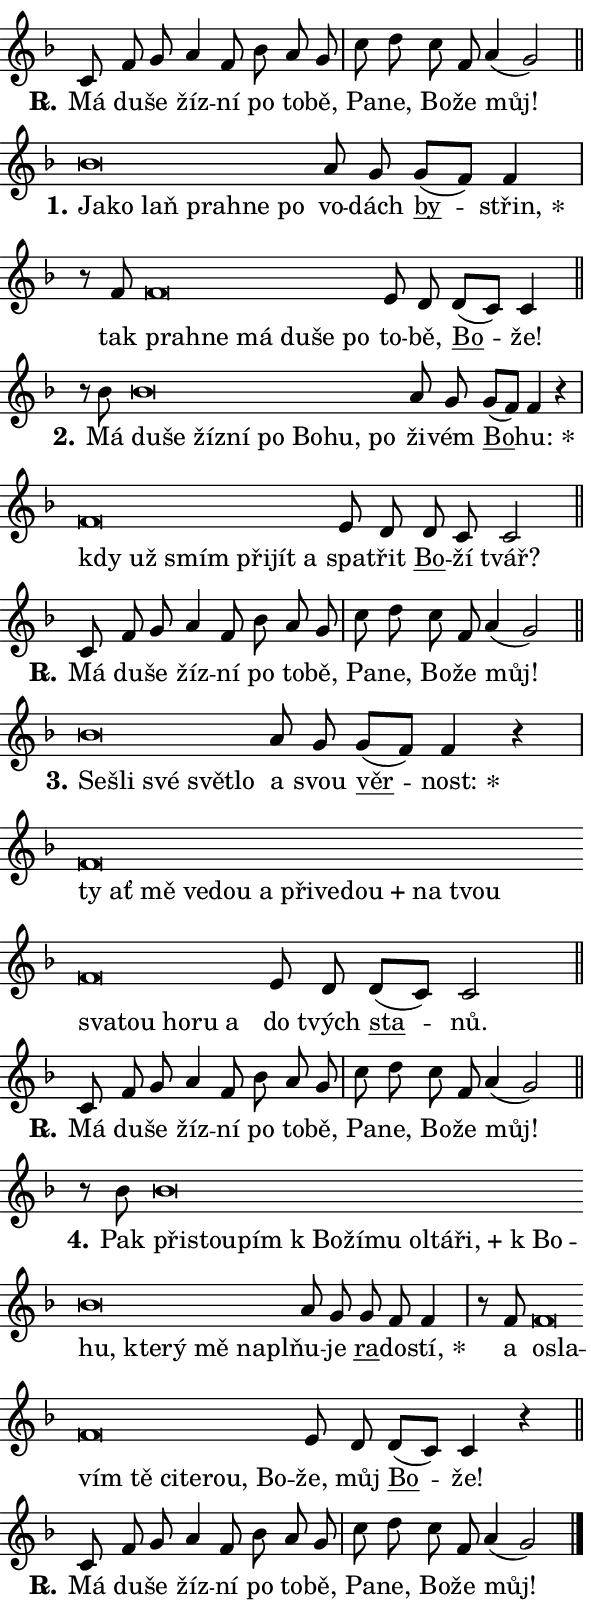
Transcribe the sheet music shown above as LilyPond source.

\version "2.24.0"
\header { tagline = "" }
\paper {
  indent = 0\cm
  top-margin = 0\cm
  right-margin = 0.13\cm % to fit lyric hyphens
  bottom-margin = 0\cm
  left-margin = 0\cm
  paper-width = 10\cm
  page-breaking = #ly:one-page-breaking
  system-system-spacing.basic-distance = #11
  score-system-spacing.basic-distance = #11
  ragged-last = ##f
}


%% Author: Thomas Morley
%% https://lists.gnu.org/archive/html/lilypond-user/2020-05/msg00002.html
#(define (line-position grob)
"Returns position of @var[grob} in current system:
   @code{'start}, if at first time-step
   @code{'end}, if at last time-step
   @code{'middle} otherwise
"
  (let* ((col (ly:item-get-column grob))
         (ln (ly:grob-object col 'left-neighbor))
         (rn (ly:grob-object col 'right-neighbor))
         (col-to-check-left (if (ly:grob? ln) ln col))
         (col-to-check-right (if (ly:grob? rn) rn col))
         (break-dir-left
           (and
             (ly:grob-property col-to-check-left 'non-musical #f)
             (ly:item-break-dir col-to-check-left)))
         (break-dir-right
           (and
             (ly:grob-property col-to-check-right 'non-musical #f)
             (ly:item-break-dir col-to-check-right))))
        (cond ((eqv? 1 break-dir-left) 'start)
              ((eqv? -1 break-dir-right) 'end)
              (else 'middle))))

#(define (tranparent-at-line-position vctor)
  (lambda (grob)
  "Relying on @code{line-position} select the relevant enry from @var{vctor}.
Used to determine transparency,"
    (case (line-position grob)
      ((end) (not (vector-ref vctor 0)))
      ((middle) (not (vector-ref vctor 1)))
      ((start) (not (vector-ref vctor 2))))))

noteHeadBreakVisibility =
#(define-music-function (break-visibility)(vector?)
"Makes @code{NoteHead}s transparent relying on @var{break-visibility}"
#{
  \override NoteHead.transparent =
    #(tranparent-at-line-position break-visibility)
#})

#(define delete-ledgers-for-transparent-note-heads
  (lambda (grob)
    "Reads whether a @code{NoteHead} is transparent.
If so this @code{NoteHead} is removed from @code{'note-heads} from
@var{grob}, which is supposed to be @code{LedgerLineSpanner}.
As a result ledgers are not printed for this @code{NoteHead}"
    (let* ((nhds-array (ly:grob-object grob 'note-heads))
           (nhds-list
             (if (ly:grob-array? nhds-array)
                 (ly:grob-array->list nhds-array)
                 '()))
           ;; Relies on the transparent-property being done before
           ;; Staff.LedgerLineSpanner.after-line-breaking is executed.
           ;; This is fragile ...
           (to-keep
             (remove
               (lambda (nhd)
                 (ly:grob-property nhd 'transparent #f))
               nhds-list)))
      ;; TODO find a better method to iterate over grob-arrays, similiar
      ;; to filter/remove etc for lists
      ;; For now rebuilt from scratch
      (set! (ly:grob-object grob 'note-heads)  '())
      (for-each
        (lambda (nhd)
          (ly:pointer-group-interface::add-grob grob 'note-heads nhd))
        to-keep))))

squashNotes = {
  \override NoteHead.X-extent = #'(-0.2 . 0.2)
  \override NoteHead.Y-extent = #'(-0.75 . 0)
  \override NoteHead.stencil =
    #(lambda (grob)
       (let ((pos (ly:grob-property grob 'staff-position)))
         (begin
           (if (< pos -7) (display "ERROR: Lower brevis then expected\n") (display ""))
           (if (<= pos -6) ly:text-interface::print ly:note-head::print))))
}
unSquashNotes = {
  \revert NoteHead.X-extent
  \revert NoteHead.Y-extent
  \revert NoteHead.stencil
}

hideNotes = \noteHeadBreakVisibility #begin-of-line-visible
unHideNotes = \noteHeadBreakVisibility #all-visible

% work-around for resetting accidentals
% https://lilypond.org/doc/v2.23/Documentation/notation/displaying-rhythms#unmetered-music
cadenzaMeasure = {
  \cadenzaOff
  \partial 1024 s1024
  \cadenzaOn
}

#(define-markup-command (accent layout props text) (markup?)
  "Underline accented syllable"
  (interpret-markup layout props
    #{\markup \override #'(offset . 4.3) \underline { #text }#}))

responsum = \markup \concat {
  "R" \hspace #-1.05 \path #0.1 #'((moveto 0 0.07) (lineto 0.9 0.8)) \hspace #0.05 "."
}

spaceSize = #0.6828661417322834 % exact space size for TeX Gyre Schola

\layout {
  \context {
    \Staff
    \remove "Time_signature_engraver"
    \override LedgerLineSpanner.after-line-breaking = #delete-ledgers-for-transparent-note-heads
  }
  \context {
    \Lyrics {
      \override LyricSpace.minimum-distance = \spaceSize
      \override LyricText.font-name = #"TeX Gyre Schola"
      \override LyricText.font-size = 1
      \override StanzaNumber.font-name = #"TeX Gyre Schola Bold"
      \override StanzaNumber.font-size = 1
    }
  }
  \context {
    \Score 
    \override NoteHead.text =
      #(lambda (grob) 
        (let ((pos (ly:grob-property grob 'staff-position)))
          #{\markup {
            \combine
              \halign #-0.55 \raise #(if (= pos -6) 0 0.5) \override #'(thickness . 2) \draw-line #'(3.2 . 0)
              \musicglyph "noteheads.sM1"
          }#}))
  }
}

% magnetic-lyrics.ily
%
%   written by
%     Jean Abou Samra <jean@abou-samra.fr>
%     Werner Lemberg <wl@gnu.org>
%
%   adapted by
%     Jiri Hon <jiri.hon@gmail.com>
%
% Version 2022-Apr-15

% https://www.mail-archive.com/lilypond-user@gnu.org/msg149350.html

#(define (Left_hyphen_pointer_engraver context)
   "Collect syllable-hyphen-syllable occurrences in lyrics and store
them in properties.  This engraver only looks to the left.  For
example, if the lyrics input is @code{foo -- bar}, it does the
following.

@itemize @bullet
@item
Set the @code{text} property of the @code{LyricHyphen} grob between
@q{foo} and @q{bar} to @code{foo}.

@item
Set the @code{left-hyphen} property of the @code{LyricText} grob with
text @q{foo} to the @code{LyricHyphen} grob between @q{foo} and
@q{bar}.
@end itemize

Use this auxiliary engraver in combination with the
@code{lyric-@/text::@/apply-@/magnetic-@/offset!} hook."
   (let ((hyphen #f)
         (text #f))
     (make-engraver
      (acknowledgers
       ((lyric-syllable-interface engraver grob source-engraver)
        (set! text grob)))
      (end-acknowledgers
       ((lyric-hyphen-interface engraver grob source-engraver)
        ;(when (not (grob::has-interface grob 'lyric-space-interface))
          (set! hyphen grob)));)
      ((stop-translation-timestep engraver)
       (when (and text hyphen)
         (ly:grob-set-object! text 'left-hyphen hyphen))
       (set! text #f)
       (set! hyphen #f)))))

#(define (lyric-text::apply-magnetic-offset! grob)
   "If the space between two syllables is less than the value in
property @code{LyricText@/.details@/.squash-threshold}, move the right
syllable to the left so that it gets concatenated with the left
syllable.

Use this function as a hook for
@code{LyricText@/.after-@/line-@/breaking} if the
@code{Left_@/hyphen_@/pointer_@/engraver} is active."
   (let ((hyphen (ly:grob-object grob 'left-hyphen #f)))
     (when hyphen
       (let ((left-text (ly:spanner-bound hyphen LEFT)))
         (when (grob::has-interface left-text 'lyric-syllable-interface)
           (let* ((common (ly:grob-common-refpoint grob left-text X))
                  (this-x-ext (ly:grob-extent grob common X))
                  (left-x-ext
                   (begin
                     ;; Trigger magnetism for left-text.
                     (ly:grob-property left-text 'after-line-breaking)
                     (ly:grob-extent left-text common X)))
                  ;; `delta` is the gap width between two syllables.
                  (delta (- (interval-start this-x-ext)
                            (interval-end left-x-ext)))
                  (details (ly:grob-property grob 'details))
                  (threshold (assoc-get 'squash-threshold details 0.2)))
             (when (< delta threshold)
               (let* (;; We have to manipulate the input text so that
                      ;; ligatures crossing syllable boundaries are not
                      ;; disabled.  For languages based on the Latin
                      ;; script this is essentially a beautification.
                      ;; However, for non-Western scripts it can be a
                      ;; necessity.
                      (lt (ly:grob-property left-text 'text))
                      (rt (ly:grob-property grob 'text))
                      (is-space (grob::has-interface hyphen 'lyric-space-interface))
                      (space (if is-space " " ""))
                      (extra-delta (if is-space spaceSize 0))
                      ;; Append new syllable.
                      (ltrt-space (if (and (string? lt) (string? rt))
                                (string-append lt space rt)
                                (make-concat-markup (list lt space rt))))
                      ;; Right-align `ltrt` to the right side.
                      (ltrt-space-markup (grob-interpret-markup
                               grob
                               (make-translate-markup
                                (cons (interval-length this-x-ext) 0)
                                (make-right-align-markup ltrt-space)))))
                 (begin
                   ;; Don't print `left-text`.
                   (ly:grob-set-property! left-text 'stencil #f)
                   ;; Set text and stencil (which holds all collected
                   ;; syllables so far) and shift it to the left.
                   (ly:grob-set-property! grob 'text ltrt-space)
                   (ly:grob-set-property! grob 'stencil ltrt-space-markup)
                   (ly:grob-translate-axis! grob (- (- delta extra-delta)) X))))))))))


#(define (lyric-hyphen::displace-bounds-first grob)
   ;; Make very sure this callback isn't triggered too early.
   (let ((left (ly:spanner-bound grob LEFT))
         (right (ly:spanner-bound grob RIGHT)))
     (ly:grob-property left 'after-line-breaking)
     (ly:grob-property right 'after-line-breaking)
     (ly:lyric-hyphen::print grob)))

squashThreshold = #0.4

\layout {
  \context {
    \Lyrics
    \consists #Left_hyphen_pointer_engraver
    \override LyricText.after-line-breaking =
      #lyric-text::apply-magnetic-offset!
    \override LyricHyphen.stencil = #lyric-hyphen::displace-bounds-first
    \override LyricText.details.squash-threshold = \squashThreshold
    \override LyricHyphen.minimum-distance = 0
    \override LyricHyphen.minimum-length = \squashThreshold
  }
}

squashText = \override LyricText.details.squash-threshold = 9999
unSquashText = \override LyricText.details.squash-threshold = \squashThreshold

leftText = \override LyricText.self-alignment-X = #LEFT
unLeftText = \revert LyricText.self-alignment-X

starOffset = #(lambda (grob) 
                (let ((x_offset (ly:self-alignment-interface::aligned-on-x-parent grob)))
                  (if (= x_offset 0) 0 (+ x_offset 1.2))))

star = #(define-music-function (syllable)(string?)
"Append star separator at the end of a syllable"
#{
  \once \override LyricText.X-offset = #starOffset
  \lyricmode { \markup {
    #syllable
    \override #'((font-name . "TeX Gyre Schola Bold")) \hspace #0.2 \lower #0.65 \larger "*"
  } }
#})

starAccent = #(define-music-function (syllable)(string?)
"Append star separator at the end of a syllable and make accent"
#{
  \once \override LyricText.X-offset = #starOffset
  \lyricmode { \markup {
    \accent #syllable
    \override #'((font-name . "TeX Gyre Schola Bold")) \hspace #0.2 \lower #0.65 \larger "*"
  } }
#})

breath = #(define-music-function (syllable)(string?)
"Append breathing indicator at the end of a syllable"
#{
  \lyricmode { \markup { #syllable "+" } }
#})

optionalBreath = #(define-music-function (syllable)(string?)
"Append optional breathing indicator at the end of a syllable"
#{
  \lyricmode { \markup { #syllable "(+)" } }
#})


\score {
    <<
        \new Voice = "melody" { \cadenzaOn \key f \major \relative { c'8 f g a4 f8 bes a g \cadenzaMeasure \bar "|" c d \bar "" c f, \bar "" a4( g2) \cadenzaMeasure \bar "||" \break } }
        \new Lyrics \lyricsto "melody" { \lyricmode { \set stanza = \responsum
Má du -- še žíz -- ní po to -- bě, Pa -- ne, Bo -- že můj! } }
    >>
    \layout {}
}

\score {
    <<
        \new Voice = "melody" { \cadenzaOn \key f \major \relative { \squashNotes bes'\breve*1/16 \hideNotes \breve*1/16 \bar "" \breve*1/16 \bar "" \breve*1/16 \bar "" \breve*1/16 \breve*1/16 \bar "" \unHideNotes \unSquashNotes a8 g \bar "" g[( f)] f4 \cadenzaMeasure \bar "|" r8 f \squashNotes f\breve*1/16 \hideNotes \breve*1/16 \bar "" \breve*1/16 \bar "" \breve*1/16 \bar "" \breve*1/16 \breve*1/16 \bar "" \unHideNotes \unSquashNotes e8 d \bar "" d[( c)] c4 \cadenzaMeasure \bar "||" \break } }
        \new Lyrics \lyricsto "melody" { \lyricmode { \set stanza = "1."
\leftText Ja -- \squashText ko laň pra -- hne po \unLeftText \unSquashText vo -- dách \markup \accent by -- \star střin, tak \leftText pra -- \squashText hne má du -- še po \unLeftText \unSquashText to -- bě, \markup \accent Bo -- že! } }
    >>
    \layout {}
}

\score {
    <<
        \new Voice = "melody" { \cadenzaOn \key f \major \relative { r8 bes' \squashNotes bes\breve*1/16 \hideNotes \breve*1/16 \bar "" \breve*1/16 \bar "" \breve*1/16 \bar "" \breve*1/16 \bar "" \breve*1/16 \bar "" \breve*1/16 \breve*1/16 \bar "" \unHideNotes \unSquashNotes a8 g \bar "" g[( f)] f4 r \cadenzaMeasure \bar "|" \squashNotes f\breve*1/16 \hideNotes \breve*1/16 \bar "" \breve*1/16 \bar "" \breve*1/16 \bar "" \breve*1/16 \breve*1/16 \bar "" \unHideNotes \unSquashNotes e8 d \bar "" d c c2 \cadenzaMeasure \bar "||" \break } }
        \new Lyrics \lyricsto "melody" { \lyricmode { \set stanza = "2."
Má \leftText du -- \squashText še žíz -- ní po Bo -- hu, po \unLeftText \unSquashText ži -- vém \markup \accent Bo -- \star hu: \leftText kdy \squashText už smím při -- jít a \unLeftText \unSquashText spa -- třit \markup \accent Bo -- ží tvář? } }
    >>
    \layout {}
}

\score {
    <<
        \new Voice = "melody" { \cadenzaOn \key f \major \relative { c'8 f g a4 f8 bes a g \cadenzaMeasure \bar "|" c d \bar "" c f, \bar "" a4( g2) \cadenzaMeasure \bar "||" \break } }
        \new Lyrics \lyricsto "melody" { \lyricmode { \set stanza = \responsum
Má du -- še žíz -- ní po to -- bě, Pa -- ne, Bo -- že můj! } }
    >>
    \layout {}
}

\score {
    <<
        \new Voice = "melody" { \cadenzaOn \key f \major \relative { \squashNotes bes'\breve*1/16 \hideNotes \breve*1/16 \bar "" \breve*1/16 \bar "" \breve*1/16 \breve*1/16 \bar "" \unHideNotes \unSquashNotes a8 g \bar "" g[( f)] f4 r \cadenzaMeasure \bar "|" \squashNotes f\breve*1/16 \hideNotes \breve*1/16 \bar "" \breve*1/16 \bar "" \breve*1/16 \bar "" \breve*1/16 \bar "" \breve*1/16 \bar "" \breve*1/16 \bar "" \breve*1/16 \bar "" \breve*1/16 \bar "" \breve*1/16 \bar "" \breve*1/16 \bar "" \breve*1/16 \bar "" \breve*1/16 \bar "" \breve*1/16 \bar "" \breve*1/16 \breve*1/16 \bar "" \unHideNotes \unSquashNotes e8 d \bar "" d[( c)] c2 \cadenzaMeasure \bar "||" \break } }
        \new Lyrics \lyricsto "melody" { \lyricmode { \set stanza = "3."
\leftText Se -- \squashText šli své svět -- lo \unLeftText \unSquashText a svou \markup \accent věr -- \star nost: \leftText ty \squashText ať mě ve -- dou a při -- ve -- \breath "dou" na tvou sva -- tou ho -- ru a \unLeftText \unSquashText do tvých \markup \accent sta -- nů. } }
    >>
    \layout {}
}

\score {
    <<
        \new Voice = "melody" { \cadenzaOn \key f \major \relative { c'8 f g a4 f8 bes a g \cadenzaMeasure \bar "|" c d \bar "" c f, \bar "" a4( g2) \cadenzaMeasure \bar "||" \break } }
        \new Lyrics \lyricsto "melody" { \lyricmode { \set stanza = \responsum
Má du -- še žíz -- ní po to -- bě, Pa -- ne, Bo -- že můj! } }
    >>
    \layout {}
}

\score {
    <<
        \new Voice = "melody" { \cadenzaOn \key f \major \relative { r8 bes' \squashNotes bes\breve*1/16 \hideNotes \breve*1/16 \bar "" \breve*1/16 \bar "" \breve*1/16 \bar "" \breve*1/16 \bar "" \breve*1/16 \bar "" \breve*1/16 \bar "" \breve*1/16 \bar "" \breve*1/16 \bar "" \breve*1/16 \bar "" \breve*1/16 \bar "" \breve*1/16 \bar "" \breve*1/16 \bar "" \breve*1/16 \bar "" \breve*1/16 \breve*1/16 \bar "" \unHideNotes \unSquashNotes a8 g \bar "" g f f4 \cadenzaMeasure \bar "|" r8 f \squashNotes f\breve*1/16 \hideNotes \breve*1/16 \bar "" \breve*1/16 \bar "" \breve*1/16 \bar "" \breve*1/16 \bar "" \breve*1/16 \bar "" \breve*1/16 \breve*1/16 \bar "" \unHideNotes \unSquashNotes e8 d \bar "" d[( c)] c4 r \cadenzaMeasure \bar "||" \break } }
        \new Lyrics \lyricsto "melody" { \lyricmode { \set stanza = "4."
Pak \leftText při -- \squashText stou -- pím "k Bo" -- ží -- mu ol -- tá -- \breath "ři," "k Bo" -- hu, kte -- rý mě na -- pl -- \unLeftText \unSquashText ňu -- je \markup \accent ra -- do -- \star stí, a \leftText o -- \squashText sla -- vím tě ci -- te -- rou, Bo -- \unLeftText \unSquashText že, můj \markup \accent Bo -- že! } }
    >>
    \layout {}
}

\score {
    <<
        \new Voice = "melody" { \cadenzaOn \key f \major \relative { c'8 f g a4 f8 bes a g \cadenzaMeasure \bar "|" c d \bar "" c f, \bar "" a4( g2) \cadenzaMeasure \bar "||" \break } \bar "|." }
        \new Lyrics \lyricsto "melody" { \lyricmode { \set stanza = \responsum
Má du -- še žíz -- ní po to -- bě, Pa -- ne, Bo -- že můj! } }
    >>
    \layout {}
}
